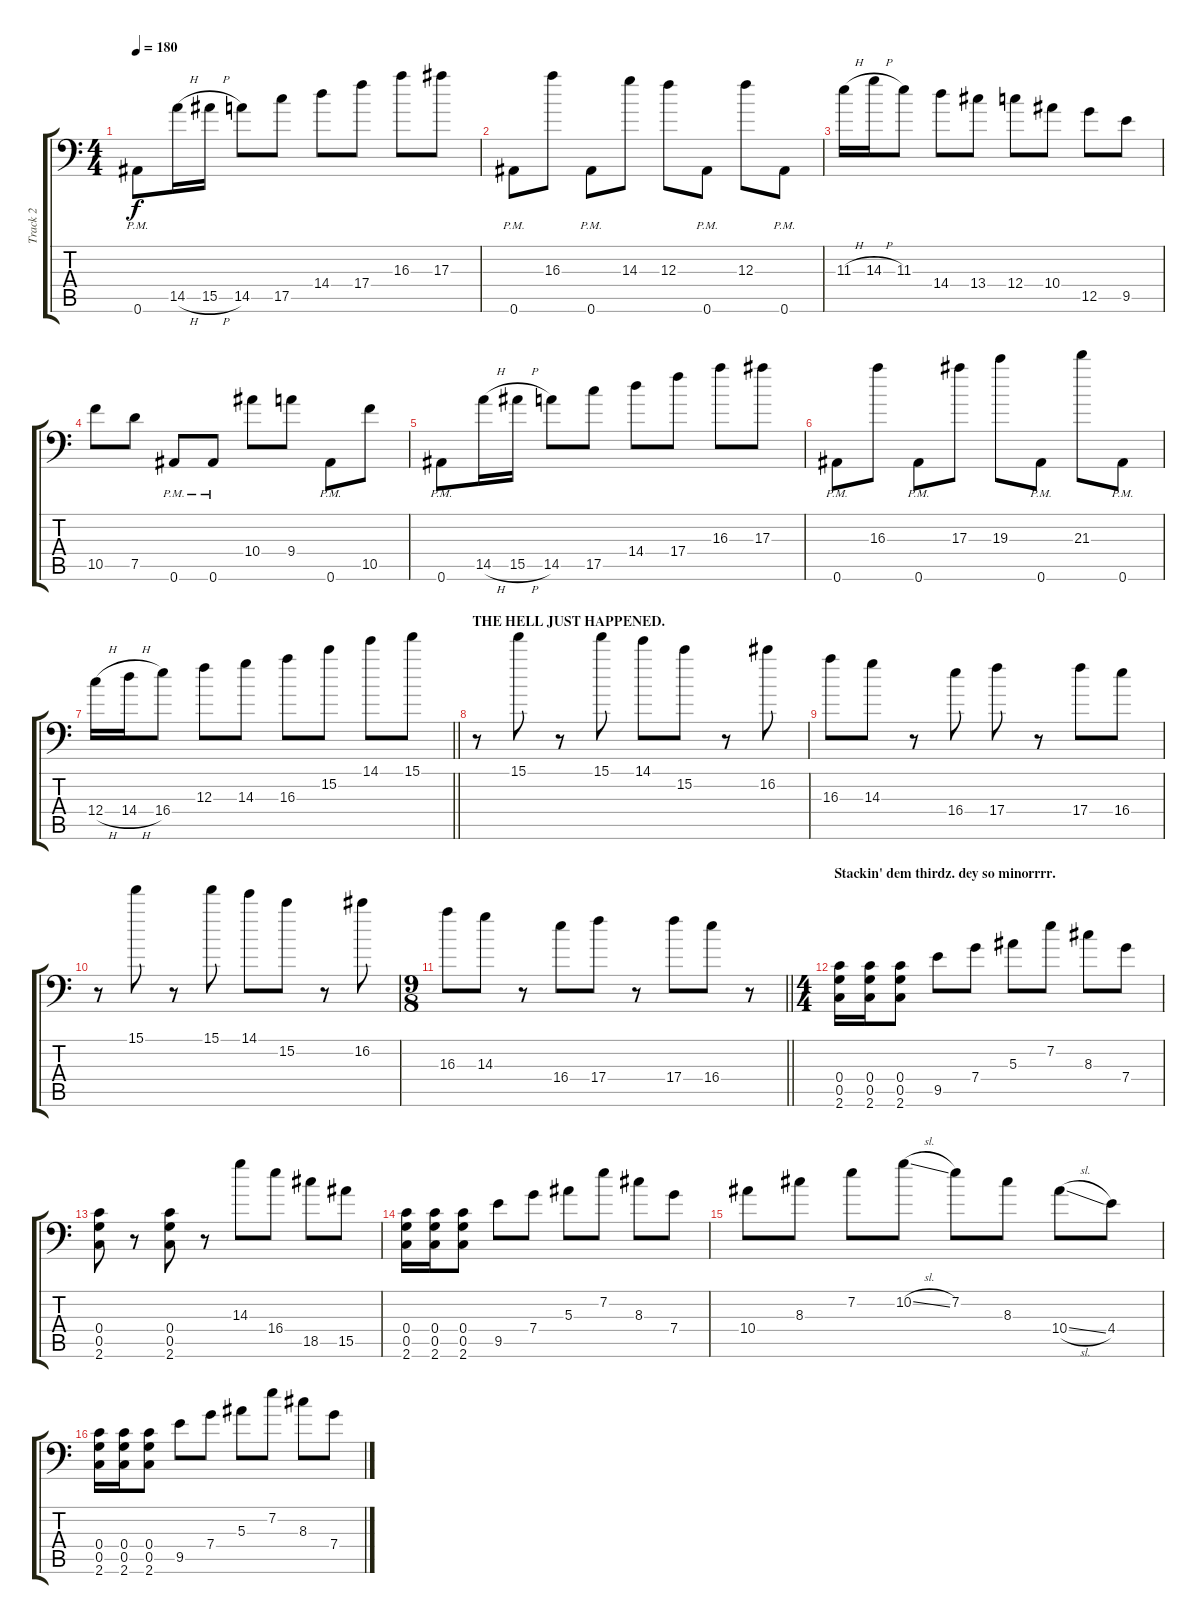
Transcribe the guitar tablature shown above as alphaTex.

\track ("Track 2" "Track 2") {instrument distortionguitar}
\staff {score tabs}
\tuning (D4 A3 F3 C3 G2 Bb1) {hide}
\ts (4 4)
\tempo 180
\clef f4
\ks c
0.6{pm}.8{dy f} 14.5{h}.16 15.5{h}.16 14.5.8 17.5.8 14.4.8 17.4.8 16.3.8 17.3.8 |
0.6{pm}.8 16.3.8 0.6{pm}.8 14.3.8 12.3.8 0.6{pm}.8 12.3.8 0.6{pm}.8 |
11.3{h}.16 14.3{h}.16 11.3.8 14.4.8 13.4.8 12.4.8 10.4.8 12.5.8 9.5.8 |
10.5.8 7.5.8 0.6{pm}.8 0.6{pm}.8 10.4.8 9.4.8 0.6{pm}.8 10.5.8 |
0.6{pm}.8 14.5{h}.16 15.5{h}.16 14.5.8 17.5.8 14.4.8 17.4.8 16.3.8 17.3.8 |
0.6{pm}.8 16.3.8 0.6{pm}.8 17.3.8 19.3.8 0.6{pm}.8 21.3.8 0.6{pm}.8 |
\barLineRight lightlight
12.4{h}.16 14.4{h}.16 16.4.8 12.3.8 14.3.8 16.3.8 15.2.8 14.1.8 15.1.8 |
\section ("" "THE HELL JUST HAPPENED.")
r.8 15.1.8 r.8 15.1.8 14.1.8 15.2.8 r.8 16.2.8 |
16.3.8 14.3.8 r.8 16.4.8 17.4.8 r.8 17.4.8 16.4.8 |
r.8 15.1.8 r.8 15.1.8 14.1.8 15.2.8 r.8 16.2.8 |
\ts (9 8)
\barLineRight lightlight
16.3.8 14.3.8 r.8 16.4.8 17.4.8 r.8 17.4.8 16.4.8 r.8 |
\ts (4 4)
\section ("" "Stackin' dem thirdz. dey so minorrrr.")
(0.4 0.5 2.6).16 (0.4 0.5 2.6).16 (0.4 0.5 2.6).8 9.5.8 7.4.8 5.3.8 7.2.8 8.3.8 7.4.8 |
(0.4 0.5 2.6).8 r.8 (0.4 0.5 2.6).8 r.8 14.3.8 16.4.8 18.5.8 15.5.8 |
(0.4 0.5 2.6).16 (0.4 0.5 2.6).16 (0.4 0.5 2.6).8 9.5.8 7.4.8 5.3.8 7.2.8 8.3.8 7.4.8 |
10.4.8 8.3.8 7.2.8 10.2{sl}.8 7.2.8 8.3.8 10.4{sl}.8 4.4.8 |
(0.4 0.5 2.6).16 (0.4 0.5 2.6).16 (0.4 0.5 2.6).8 9.5.8 7.4.8 5.3.8 7.2.8 8.3.8 7.4.8
